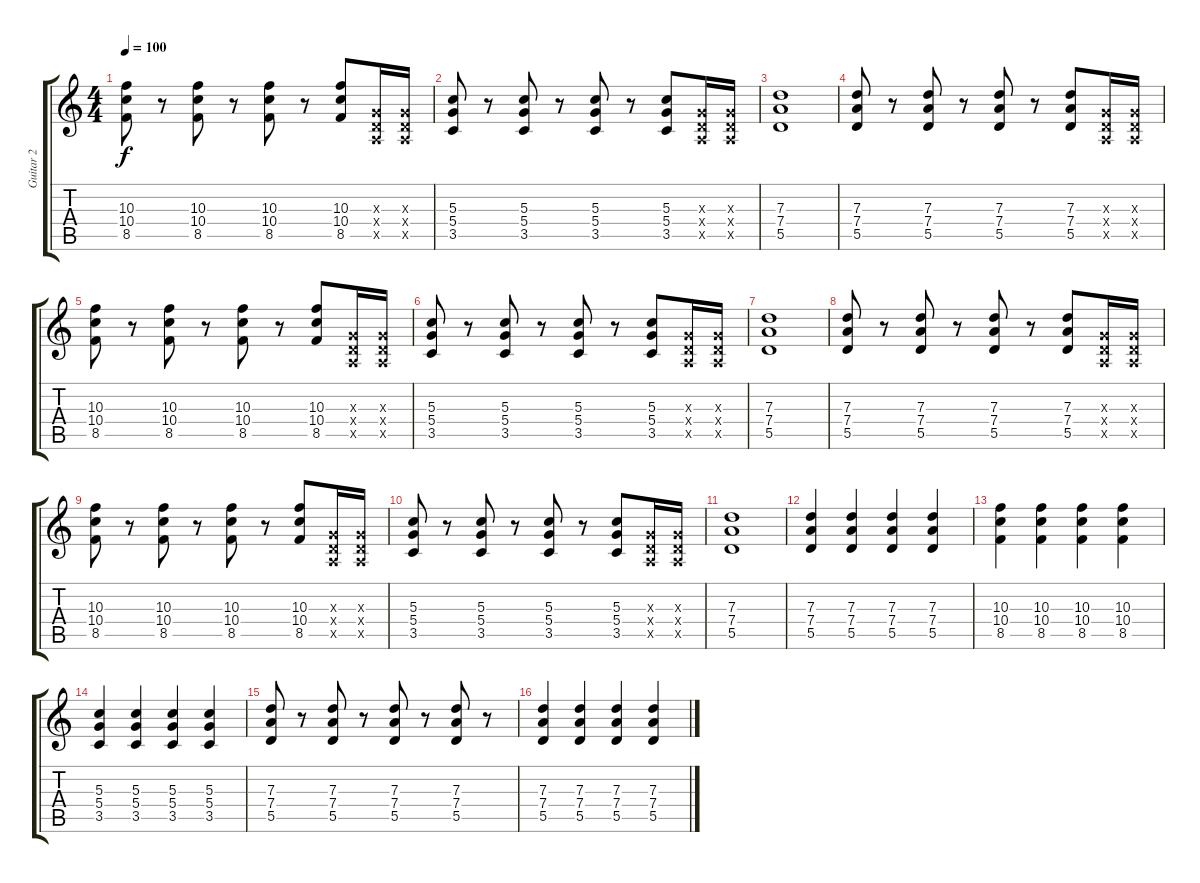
\track ("Guitar 2" "Guitar 2") {instrument electricguitarjazz}
\staff {score tabs}
\tuning (E4 B3 G3 D3 A2 E2) {hide}
\ts (4 4)
\tempo 100
\clef g2
\ks c
(10.3 10.4 8.5).8{dy f} r.8 (10.3 10.4 8.5).8 r.8 (10.3 10.4 8.5).8 r.8 (10.3 10.4 8.5).8 (0.3{x} 0.4{x} 0.5{x}).16 (0.3{x} 0.4{x} 0.5{x}).16 |
(5.3 5.4 3.5).8 r.8 (5.3 5.4 3.5).8 r.8 (5.3 5.4 3.5).8 r.8 (5.3 5.4 3.5).8 (0.3{x} 0.4{x} 0.5{x}).16 (0.3{x} 0.4{x} 0.5{x}).16 |
(7.3 7.4 5.5).1 |
(7.3 7.4 5.5).8{volume 7 instrument distortionguitar} r.8 (7.3 7.4 5.5).8 r.8 (7.3 7.4 5.5).8 r.8 (7.3 7.4 5.5).8 (0.3{x} 0.4{x} 0.5{x}).16 (0.3{x} 0.4{x} 0.5{x}).16 |
(10.3 10.4 8.5).8 r.8 (10.3 10.4 8.5).8 r.8 (10.3 10.4 8.5).8 r.8 (10.3 10.4 8.5).8 (0.3{x} 0.4{x} 0.5{x}).16 (0.3{x} 0.4{x} 0.5{x}).16 |
(5.3 5.4 3.5).8 r.8 (5.3 5.4 3.5).8 r.8 (5.3 5.4 3.5).8 r.8 (5.3 5.4 3.5).8 (0.3{x} 0.4{x} 0.5{x}).16 (0.3{x} 0.4{x} 0.5{x}).16 |
(7.3 7.4 5.5).1 |
(7.3 7.4 5.5).8{volume 7 instrument distortionguitar} r.8 (7.3 7.4 5.5).8 r.8 (7.3 7.4 5.5).8 r.8 (7.3 7.4 5.5).8 (0.3{x} 0.4{x} 0.5{x}).16 (0.3{x} 0.4{x} 0.5{x}).16 |
(10.3 10.4 8.5).8 r.8 (10.3 10.4 8.5).8 r.8 (10.3 10.4 8.5).8 r.8 (10.3 10.4 8.5).8 (0.3{x} 0.4{x} 0.5{x}).16 (0.3{x} 0.4{x} 0.5{x}).16 |
(5.3 5.4 3.5).8 r.8 (5.3 5.4 3.5).8 r.8 (5.3 5.4 3.5).8 r.8 (5.3 5.4 3.5).8 (0.3{x} 0.4{x} 0.5{x}).16 (0.3{x} 0.4{x} 0.5{x}).16 |
(7.3 7.4 5.5).1 |
(7.3 7.4 5.5).4 (7.3 7.4 5.5).4 (7.3 7.4 5.5).4 (7.3 7.4 5.5).4 |
(10.3 10.4 8.5).4 (10.3 10.4 8.5).4 (10.3 10.4 8.5).4 (10.3 10.4 8.5).4 |
(5.3 5.4 3.5).4 (5.3 5.4 3.5).4 (5.3 5.4 3.5).4 (5.3 5.4 3.5).4 |
(7.3 7.4 5.5).8 r.8 (7.3 7.4 5.5).8 r.8 (7.3 7.4 5.5).8 r.8 (7.3 7.4 5.5).8 r.8 |
(7.3 7.4 5.5).4 (7.3 7.4 5.5).4 (7.3 7.4 5.5).4 (7.3 7.4 5.5).4
